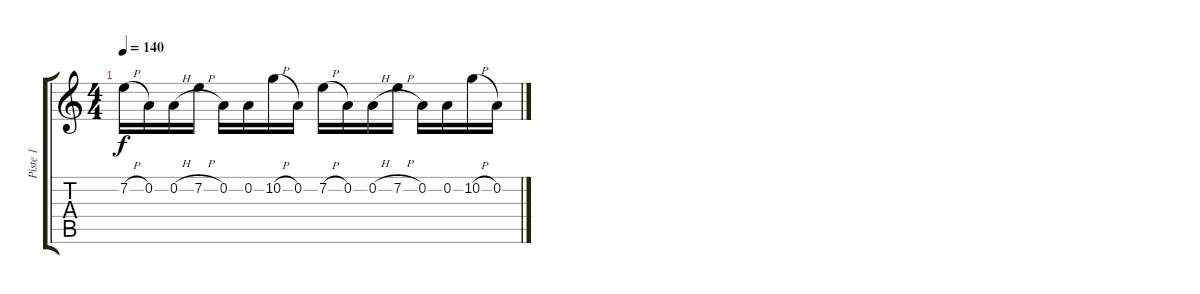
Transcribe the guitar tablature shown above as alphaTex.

\track ("Piste 1" "Piste 1") {instrument distortionguitar}
\staff {score tabs}
\tuning (D4 A3 F3 C3 G2 D2) {hide}
\ts (4 4)
\tempo 140
\clef g2
\ks c
7.2{h}.16{dy f} 0.2.16 0.2{h}.16 7.2{h}.16 0.2.16 0.2.16 10.2{h}.16 0.2.16 7.2{h}.16 0.2.16 0.2{h}.16 7.2{h}.16 0.2.16 0.2.16 10.2{h}.16 0.2.16
